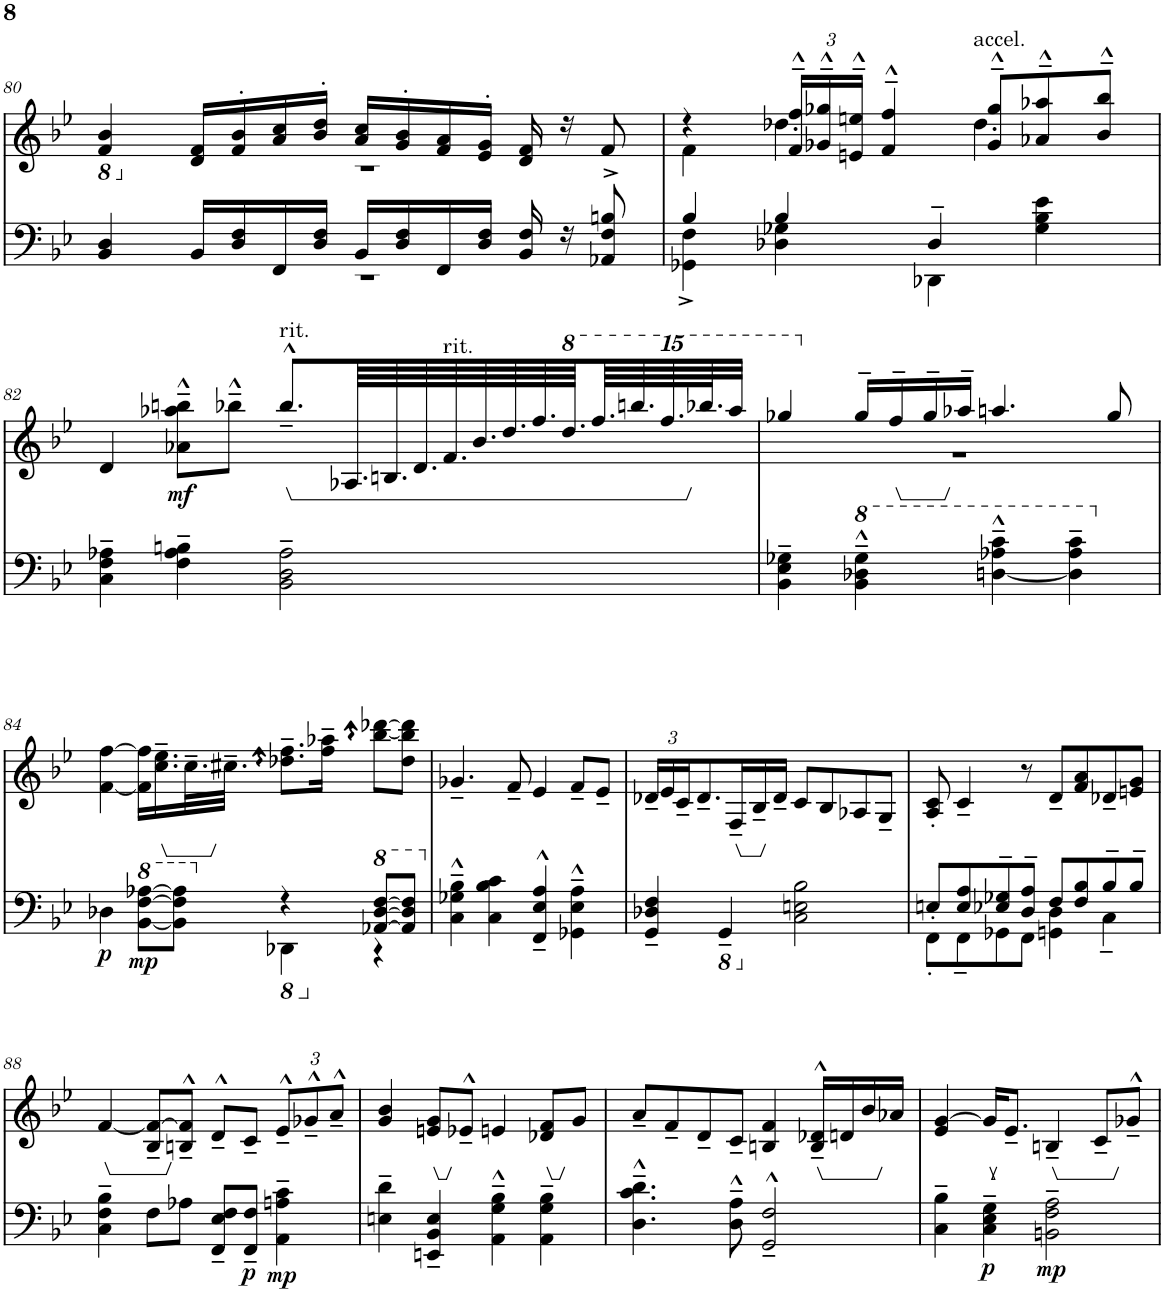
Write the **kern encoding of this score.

**kern	**kern	**dynam
*part1	*part1	*part1
*staff2	*staff1	*staff1/2
*I"Piano	*	*
*I'Pno.	*	*
!!LO:PB:g=z
*clefF4	*clefG2	*
*k[b-e-]	*k[b-e-]	*
*M4/4	*M4/4	*
=80	=80	=80
*^	*	*
*	*	*8ba	*
*	*	*^	*
4BB-/ 4D/	1r	4F/ 4B-/	1r	.
*	*	*X8ba	*	*
16BB-/LL	.	16d/ 16f/LL	.	.
16D/ 16F/	.	16f/' 16b-/'	.	.
16FF/	.	16a/ 16cc/	.	.
16D/ 16F/JJ	.	16b-/' 16dd/'JJ	.	.
16BB-/LL	.	16a/ 16cc/LL	.	.
16D/ 16F/	.	16g/' 16b-/'	.	.
16FF/	.	16f/ 16a/	.	.
16D/ 16F/JJ	.	16e-/' 16g/'JJ	.	.
16BB-/ 16F/	.	16d/ 16f/	.	.
16r	.	16r	.	.
8AA-X/^ 8F/^ 8Bn/^	.	8f/	.	.
=81	=81	=81	=81	=81
4B-/	4GG-X\^ 4F\^	4r	4f\	.
*	*	*Xbrackettup	*	*
4B-/	4D-X\ 4G-X\	24f/~^^ 24ff/~^^LL	4.dd-X\	.
.	.	24g-X/~^^ 24gg-X/~^^	.	.
.	.	24en/~^^ 24een/~^^JJ	.	.
.	.	4f/~^^ 4ff/~^^	.	.
4D-~/	4DD-X\	.	.	.
!	!	!LO:TX:a:t=accel.	!	!
.	.	8g-/~^^ 8gg-/~^^L	4.dd-\	.
4G-\ 4B-\ 4e-\	4ryy	8a-X/~^^ 8aa-X/~^^	.	.
.	.	8b-/~^^ 8bb-/~^^J	.	.
*v	*v	*	*	*
*	*v	*v	*
!!LO:LB:g=z
=82	=82	=82
4C\~ 4F\~ 4A-X\~	4d/	.
!	!	!LO:DY:b
4F\~ 4A-\~ 4Bn\~	8a-X\~^^ 8aa-X\~^^ 8bbn\~^^L	mf
.	8bb-X~^^\J	.
!	!LO:TX:a:t=rit.	!
2BB-\~ 2D\~ 2A-\~	8.bb-~^^/L	.
.	64.A-X/LLL	.
.	64.Bn/	.
.	64.d/	.
!	!LO:TX:a:t=rit.	!
.	64.f/	.
.	64.b-/	.
.	64.dd/	.
.	64.ff/	.
*	*8va	*
.	64.ddd/	.
.	64.fff/	.
.	64.bbbn/	.
*	*X8va	*
*	*15ma	*
.	64.ffff/	.
.	64.bbbb-X/J	.
.	32aaaa-/JJJ	.
=83	=83	=83
*	*^	*
4BB-\~ 4E-\~ 4G-X\~	4gggg-X/	1r	.
*8va	*	*	*
*	*X15ma	*	*
4B-\~^^ 4d-X\~^^ 4g-\~^^	16gg-~/LL	.	.
.	16ff~/	.	.
.	16gg-~/	.	.
.	16aa-X~/JJ	.	.
[4dn\~^^ 4a-X\~^^ 4cc\~^^	4.aan/	.	.
4d\]~ 4a-\~ 4cc\~	.	.	.
.	8gg-/	.	.
*	*v	*v	*
!!LO:LB:g=z
=84	=84	=84
*X8va	*	*
*^	*	*
!	!	!	!LO:DY:b=2
4D-X\	2ryy	[4f\ [4ff\	p
*8va	*	*	*
!	!	!	!LO:DY:b=2
[8B-\ [8f\ [8a-X\L	.	16f\] 16ff\]LL	mp
.	.	16.cc\~ 16.ee-\~	.
8B-\] 8f\] 8a-\]J	.	.	.
.	.	32.cc~\L	.
.	.	32.cc#X~\JJJ	.
*X8va	*	*	*
*8ba	*	*	*
4r	4DDD-X\	8.dd-X\:~ 8.ff\:~L	.
.	.	16ff\~ 16aa-X\~Jk	.
*X8ba	*	*	*
*8va	*	*	*
[8A-X/ [8d-/ [8f/L	4r	[8bb-\: [8ddd-X\:L	.
8A-/] 8d-/] 8f/]J	.	8dd-\ 8bb-\] 8ddd-\]J	.
*v	*v	*	*
=85	=85	=85
*X8va	*	*
4C\~^^ 4G-X\~^^ 4B-\~^^	4.g-X~/	.
4C\ 4B-\ 4c\	.	.
.	8f~/	.
4FF/~^^ 4E-/~^^ 4A/~^^	4e-/	.
4GG-X\~^^ 4E-\~^^ 4A\~^^	8f~/L	.
.	8e-~/J	.
=86	=86	=86
4GG/~ 4D-X/~ 4F/~	24d-X~/LL	.
.	24e-/	.
.	24c~/J	.
.	8.d-~/	.
*8ba	*	*
4GGG~/	.	.
.	16F~/L	.
.	16B-~/	.
.	16d-~/JJ	.
*X8ba	*	*
2C\ 2En\ 2B-\	8c/L	.
.	8B-/	.
.	8A-X/	.
.	8G~/J	.
=87	=87	=87
*^	*	*
8En'</L	8FF'\L	8A/' 8c/'	.
8E/ 8A/	8FF~\	4c~/	.
8E-X/~ 8G-X/~	8GG-X\	.	.
8D/~ 8A/~J	8FF\J	8r	.
8F/L	4GGn\ 4D\	8d~/L	.
8F/ 8B-/	.	8f/ 8a/	.
8B-~/	4C~\	8d-X~/	.
8B-~/J	.	8en/ 8g/J	.
*v	*v	*	*
!!LO:LB:g=z
=88	=88	=88
4C\~ 4F\~ 4B-\~	[4f/	.
8F\L	8B-/~ 8f/_~L	.
8A-X\J	8Bn/~^^ 8f/]~^^J	.
8FF/~ 8E-/~ 8F/~L	8d~^^/L	.
!	!	!LO:DY:b=2
8FF/~ 8F/~J	8c~/J	p
!	!	!LO:DY:b=2
4AA\~ 4An\~ 4c\~	12e-~^^/L	mp
.	12g-X~^^/	.
.	12a~^^/J	.
=89	=89	=89
4En\~ 4d\~	4g/ 4b-/	.
4EEn/~ 4BB-/~ 4E/~	8en/ 8g/L	.
.	8e-X~^^/J	.
4AA\~^^ 4G\~^^ 4B-\~^^	4en/	.
4AA\~ 4G\~ 4B-\~	8d-X/ 8f/L	.
.	8g/J	.
=90	=90	=90
4.D\~^^ 4.c\~^^ 4.d\~^^	8a~/L	.
.	8f~/	.
.	8d~/	.
8D\~^^ 8A\~^^	8c~/J	.
2GG/~^^ 2F/~^^	4Bn/ 4f/	.
.	16B/~^^ 16d-X/~^^LL	.
.	16dn/	.
.	16b-/	.
.	16a-X/JJ	.
=91	=91	=91
4C\~ 4B-\~	4e-/ [4g/	.
!	!	!LO:DY:b=2
4C\~ 4E-\~ 4G\~	16g/KL]	p
.	8.e-~/J	.
!	!	!LO:DY:b=2
2BBn\~ 2F\~ 2A\~	4Bn~/	mp
.	8c~/L	.
.	8g-X~^^/J	.
=	=	=
*-	*-	*-
